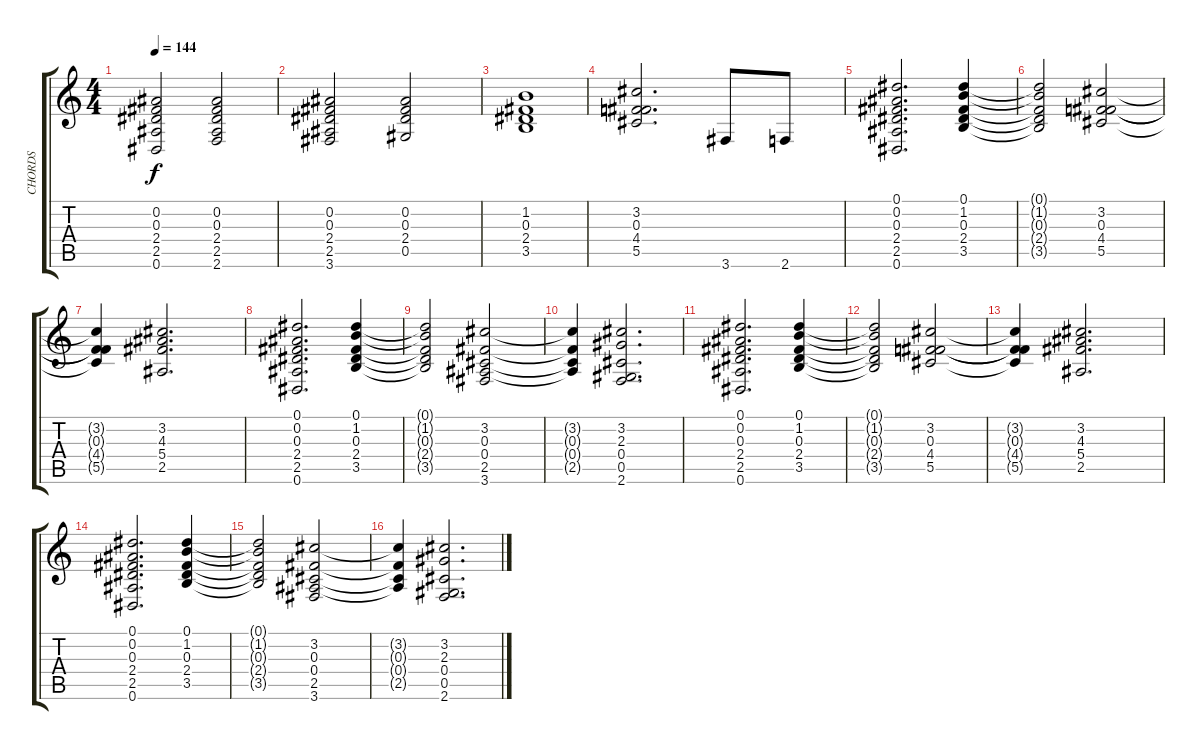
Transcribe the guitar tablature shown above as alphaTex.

\track ("CHORDS" "CHORDS") {instrument acousticguitarsteel}
\staff {score tabs}
\tuning (Eb4 Bb3 Gb3 Db3 Ab2 Eb2) {hide}
\ts (4 4)
\tempo 144
\clef g2
\ks c
(0.2 0.3 2.4 2.5 0.6).2{dy f beam merge} (0.2 0.3 2.4 2.5 2.6).2 |
(0.2 0.3 2.4 2.5 3.6).2 (0.2 0.3 2.4 0.5).2 |
(1.2 0.3 2.4 3.5).1 |
(3.2 0.3 4.4 5.5).2{d beam merge} 3.6.8 2.6.8 |
(0.1 0.2 0.3 2.4 2.5 0.6).2{d} (0.1 1.2 0.3 2.4 3.5).4 |
(0.1{t} 1.2{t} 0.3{t} 2.4{t} 3.5{t}).2 (3.2 0.3 4.4 5.5).2 |
(3.2{t} 0.3{t} 4.4{t} 5.5{t}).4 (3.2 4.3 5.4 2.5).2{d} |
(0.1 0.2 0.3 2.4 2.5 0.6).2{d} (0.1 1.2 0.3 2.4 3.5).4 |
(0.1{t} 1.2{t} 0.3{t} 2.4{t} 3.5{t}).2 (3.2 0.3 0.4 2.5 3.6).2 |
(3.2{t} 0.3{t} 0.4{t} 2.5{t}).4 (3.2 2.3 0.4 0.5 2.6).2{d} |
(0.1 0.2 0.3 2.4 2.5 0.6).2{d} (0.1 1.2 0.3 2.4 3.5).4 |
(0.1{t} 1.2{t} 0.3{t} 2.4{t} 3.5{t}).2 (3.2 0.3 4.4 5.5).2 |
(3.2{t} 0.3{t} 4.4{t} 5.5{t}).4 (3.2 4.3 5.4 2.5).2{d} |
(0.1 0.2 0.3 2.4 2.5 0.6).2{d} (0.1 1.2 0.3 2.4 3.5).4 |
(0.1{t} 1.2{t} 0.3{t} 2.4{t} 3.5{t}).2 (3.2 0.3 0.4 2.5 3.6).2 |
(3.2{t} 0.3{t} 0.4{t} 2.5{t}).4 (3.2 2.3 0.4 0.5 2.6).2{d}
